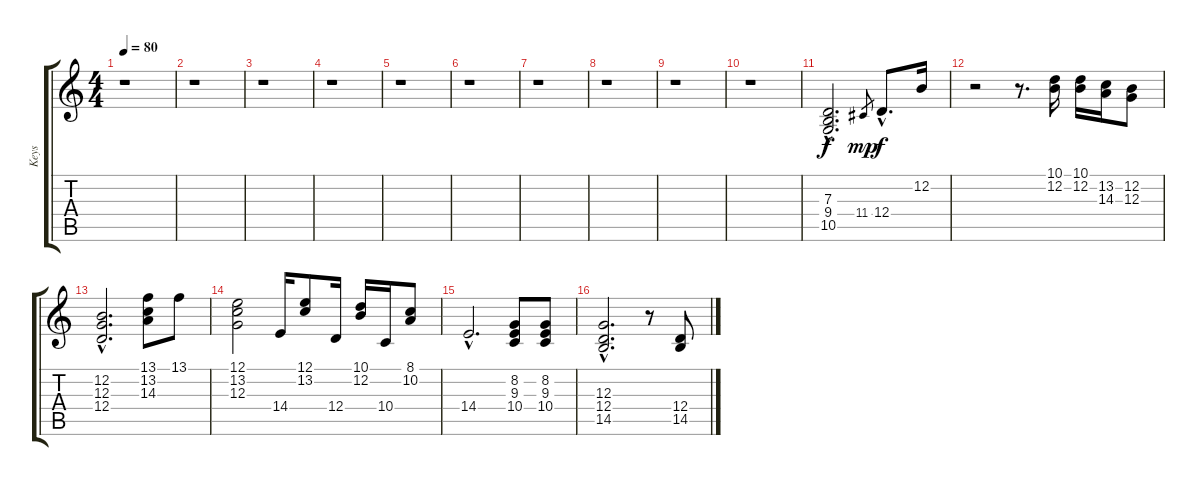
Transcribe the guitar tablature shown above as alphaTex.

\track ("Keys" "Keys") {instrument electricpiano2}
\staff {score tabs}
\tuning (E4 B3 G3 D3 A2 E2) {hide}
\ts (4 4)
\tempo 80
\clef g2
\ks c
r.1{dy f instrument electricpiano2} |
r.1 |
r.1 |
r.1 |
r.1 |
r.1 |
r.1 |
r.1 |
r.1 |
r.1 |
(7.3{hac} 9.4{hac} 10.5{hac}).2{d} 11.4.8{gr dy mp} 12.4{hac}.8{d dy f} 12.2.16 |
r.2 r.8{d} (10.1 12.2).16 (10.1 12.2).16 (13.2 14.3).16 (12.2 12.3).8 |
(12.2{hac} 12.3{hac} 12.4{hac}).2{d} (13.1 13.2 14.3).8 13.1.8 |
(12.1 13.2 12.3).2 14.4.16 (12.1 13.2).8 12.4.16 (10.1 12.2).16 10.4.16 (8.1 10.2).8 |
14.4{hac}.2{d} (8.2 9.3 10.4).8 (8.2 9.3 10.4).8 |
(12.3{hac} 12.4{hac} 14.5{hac}).2{d} r.8 (12.4 14.5).8
